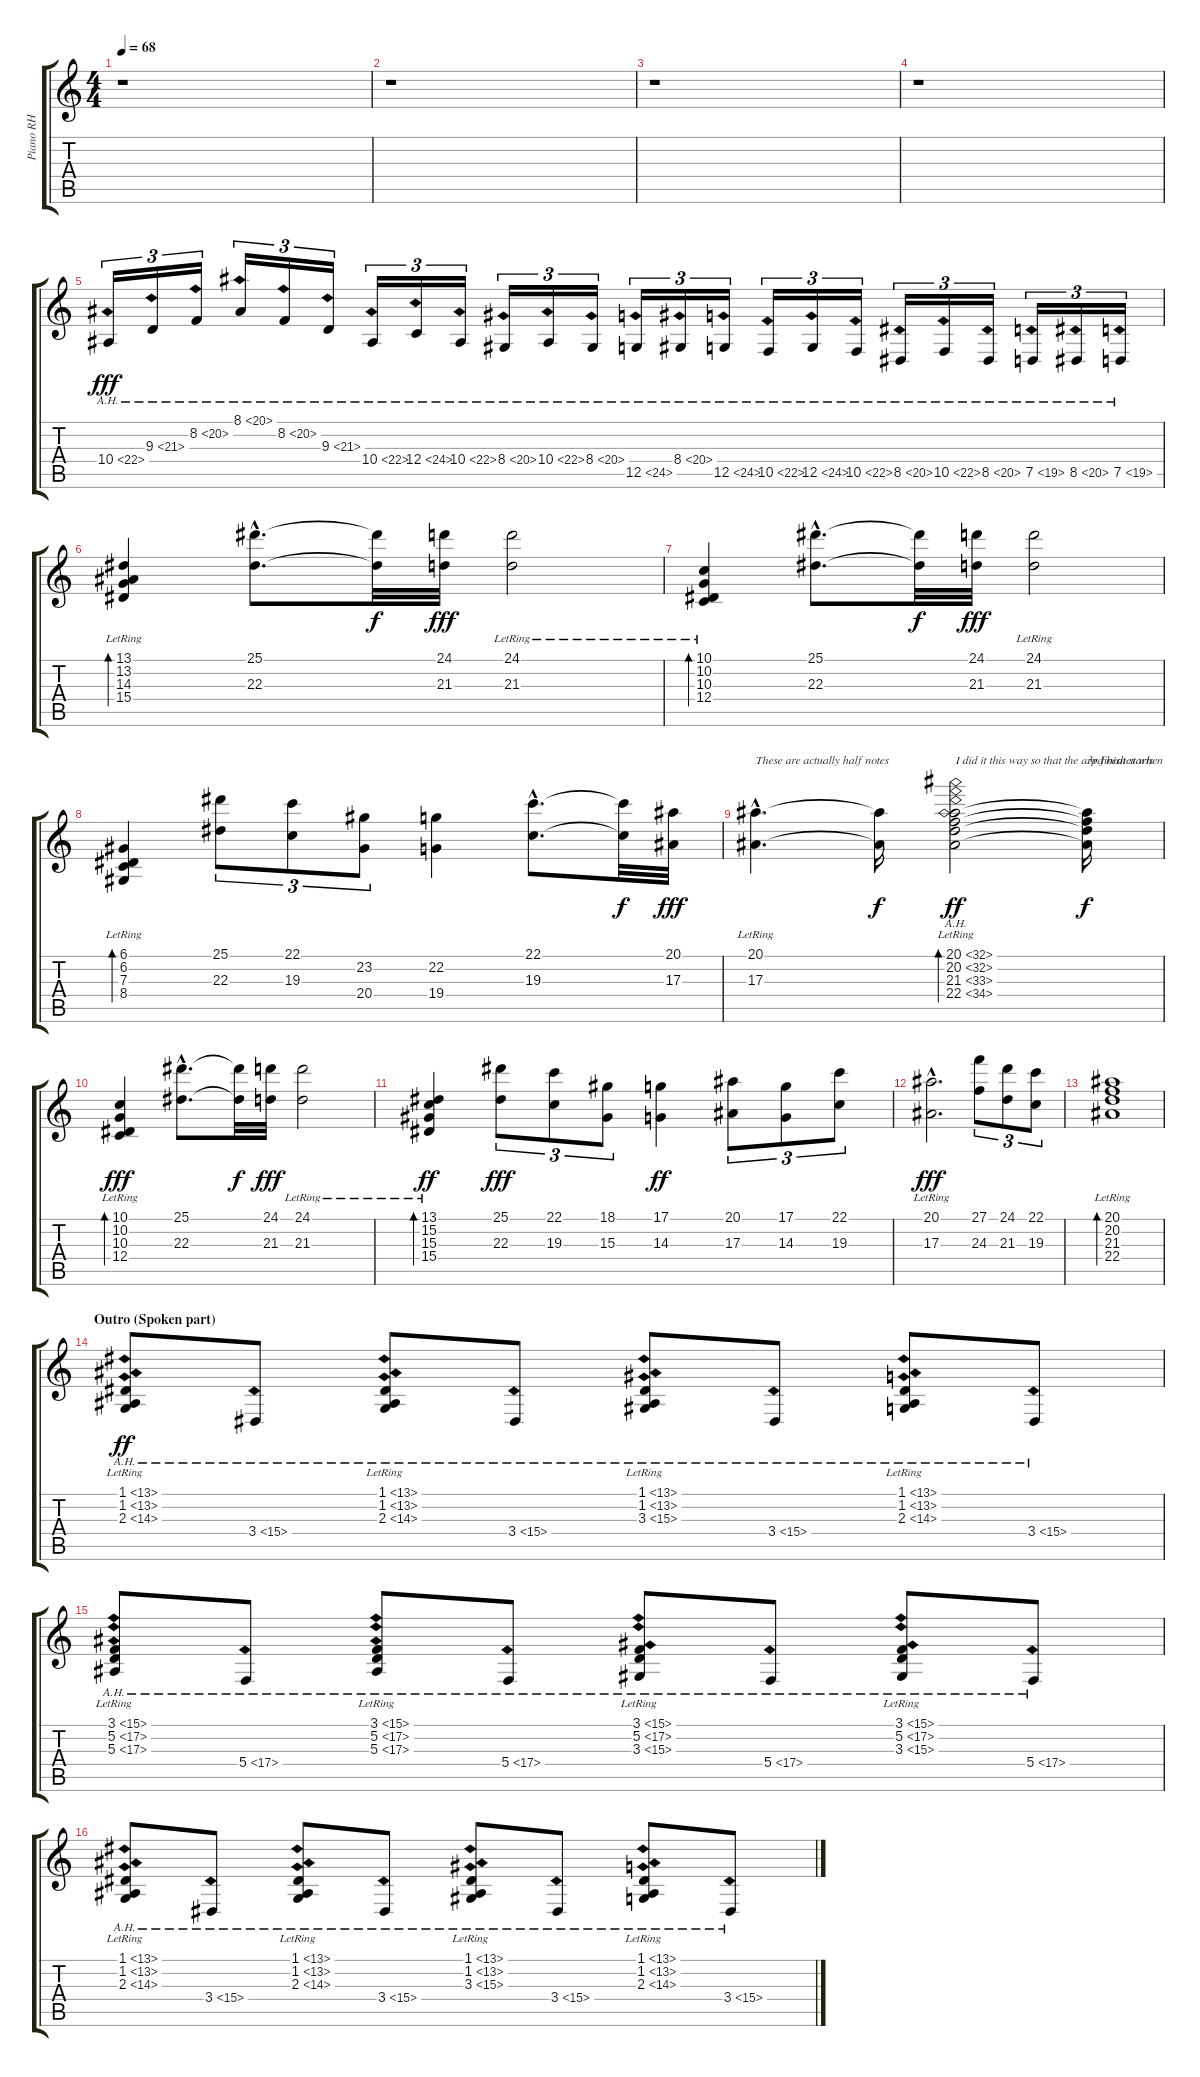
\track ("Piano RH" "Piano RH") {instrument brightacousticpiano}
\staff {score tabs}
\tuning (D4 A3 F3 C3 G2 D2) {hide}
\ts (4 4)
\tempo 68
\clef g2
\ks c
r.1{dy ff} |
r.1 |
r.1 |
r.1 |
10.4{ah 12}.16{tu (3 2) dy fff} 9.3{ah 12}.16{tu (3 2)} 8.2{ah 12}.16{tu (3 2)} 8.1{ah 12}.16{tu (3 2)} 8.2{ah 12}.16{tu (3 2)} 9.3{ah 12}.16{tu (3 2)} 10.4{ah 12}.16{tu (3 2)} 12.4{ah 12}.16{tu (3 2)} 10.4{ah 12}.16{tu (3 2)} 8.4{ah 12}.16{tu (3 2)} 10.4{ah 12}.16{tu (3 2)} 8.4{ah 12}.16{tu (3 2)} 12.5{ah 12}.16{tu (3 2)} 8.4{ah 12}.16{tu (3 2)} 12.5{ah 12}.16{tu (3 2)} 10.5{ah 12}.16{tu (3 2)} 12.5{ah 12}.16{tu (3 2)} 10.5{ah 12}.16{tu (3 2)} 8.5{ah 12}.16{tu (3 2)} 10.5{ah 12}.16{tu (3 2)} 8.5{ah 12}.16{tu (3 2)} 7.5{ah 12}.16{tu (3 2)} 8.5{ah 12}.16{tu (3 2)} 7.5{ah 12}.16{tu (3 2)} |
(13.1{lr} 13.2{lr} 14.3{lr} 15.4{lr}).4{bd 120} (25.1{hac} 22.3{hac}).8{d} (25.1{t} 22.3{t}).32{dy f} (24.1 21.3).32{dy fff} (24.1{lr} 21.3{lr}).2 |
(10.1{lr} 10.2{lr} 10.3{lr} 12.4{lr}).4{bd 120} (25.1{hac} 22.3{hac}).8{d} (25.1{t} 22.3{t}).32{dy f} (24.1 21.3).32{dy fff} (24.1{lr} 21.3{lr}).2 |
(6.1{lr} 6.2{lr} 7.3{lr} 8.4{lr}).4{bd 120} (25.1 22.3).8{tu (3 2)} (22.1 19.3).8{tu (3 2)} (23.2 20.4).8{tu (3 2)} (22.2 19.4).4 (22.1{hac} 19.3{hac}).8{d} (22.1{t} 19.3{t}).32{dy f} (20.1 17.3).32{dy fff} |
(20.1{hac lr} 17.3{hac lr}).4{d txt "These are actually half notes"} (20.1{t} 17.3{t}).16{dy f} (20.1{ah 12 lr} 20.2{ah 12 lr} 21.3{ah 12 lr} 22.4{ah 12 lr}).2{bd 240 txt "I did it this way so that the arp finishes when " dy ff} (20.1{t} 20.2{t} 21.3{t} 22.4{t}).16{txt "3rd beat starts" dy f} |
(10.1{lr} 10.2{lr} 10.3{lr} 12.4{lr}).4{bd 120 dy fff} (25.1{hac} 22.3{hac}).8{d} (25.1{t} 22.3{t}).32{dy f} (24.1 21.3).32{dy fff} (24.1{lr} 21.3{lr}).2 |
(13.1{lr} 15.2{lr} 15.3{lr} 15.4{lr}).4{bd 120 dy ff} (25.1 22.3).8{tu (3 2) dy fff} (22.1 19.3).8{tu (3 2)} (18.1 15.3).8{tu (3 2)} (17.1 14.3).4{dy ff} (20.1 17.3).8{tu (3 2)} (17.1 14.3).8{tu (3 2)} (22.1 19.3).8{tu (3 2)} |
(20.1{hac lr} 17.3{hac lr}).2{d dy fff} (27.1 24.3).8{tu (3 2)} (24.1 21.3).8{tu (3 2)} (22.1 19.3).8{tu (3 2)} |
(20.1{lr} 20.2{lr} 21.3{lr} 22.4{lr}).1{bd 120} |
\section ("" "Outro (Spoken part)")
(1.1{ah 12 lr} 1.2{ah 12 lr} 2.3{ah 12 lr}).8{dy ff} 3.4{ah 12}.8 (1.1{ah 12 lr} 1.2{ah 12 lr} 2.3{ah 12 lr}).8 3.4{ah 12}.8 (1.1{ah 12 lr} 1.2{ah 12 lr} 3.3{ah 12 lr}).8 3.4{ah 12}.8 (1.1{ah 12 lr} 1.2{ah 12 lr} 2.3{ah 12 lr}).8 3.4{ah 12}.8 |
(3.1{ah 12 lr} 5.2{ah 12 lr} 5.3{ah 12 lr}).8 5.4{ah 12}.8 (3.1{ah 12 lr} 5.2{ah 12 lr} 5.3{ah 12 lr}).8 5.4{ah 12}.8 (3.1{ah 12 lr} 5.2{ah 12 lr} 3.3{ah 12 lr}).8 5.4{ah 12}.8 (3.1{ah 12 lr} 5.2{ah 12 lr} 3.3{ah 12 lr}).8 5.4{ah 12}.8 |
(1.1{ah 12 lr} 1.2{ah 12 lr} 2.3{ah 12 lr}).8 3.4{ah 12}.8 (1.1{ah 12 lr} 1.2{ah 12 lr} 2.3{ah 12 lr}).8 3.4{ah 12}.8 (1.1{ah 12 lr} 1.2{ah 12 lr} 3.3{ah 12 lr}).8 3.4{ah 12}.8 (1.1{ah 12 lr} 1.2{ah 12 lr} 2.3{ah 12 lr}).8 3.4{ah 12}.8
